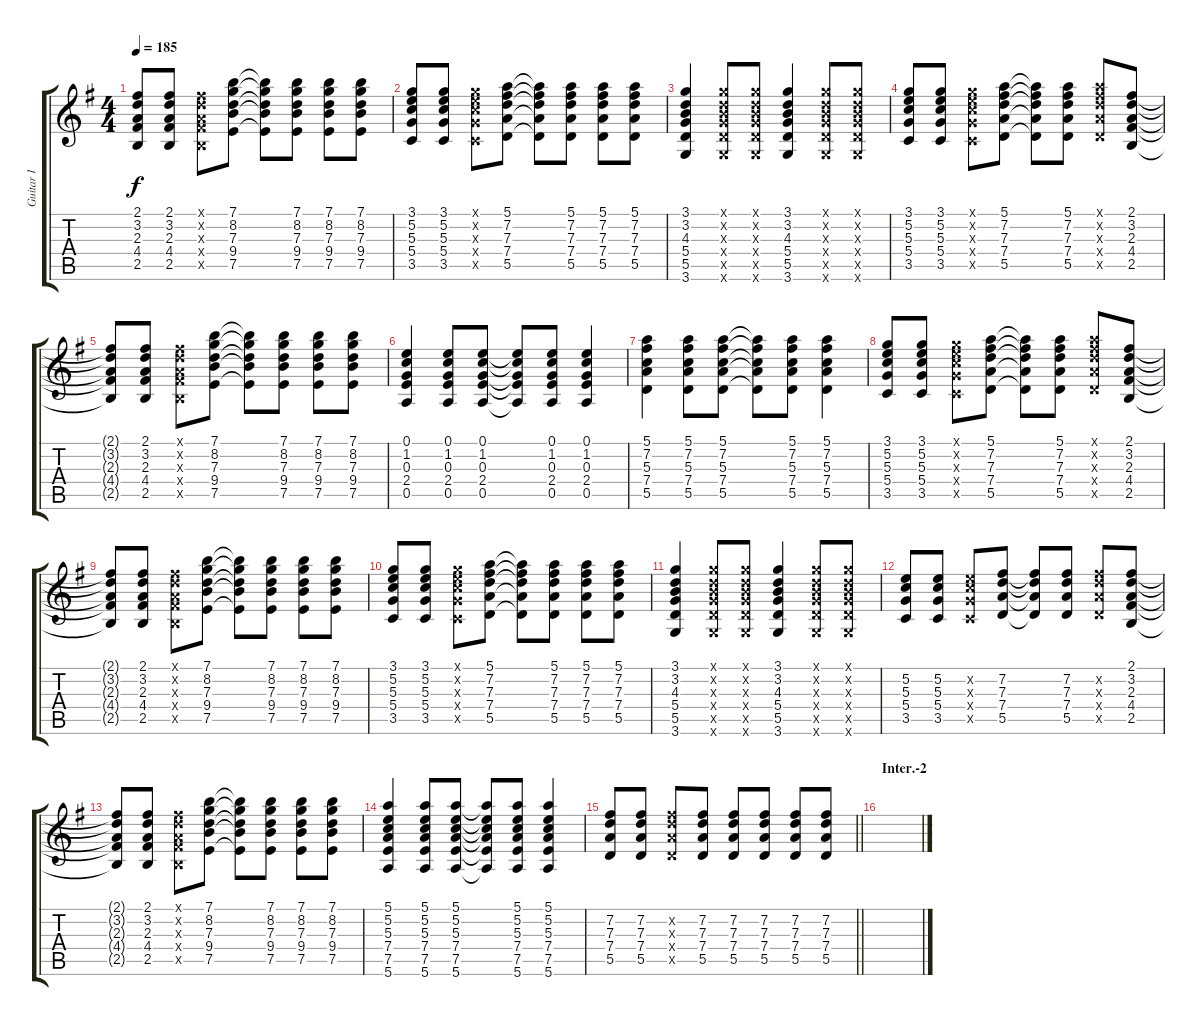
\track ("Guitar I" "Guitar I") {instrument overdrivenguitar}
\staff {score tabs}
\tuning (E4 B3 G3 D3 A2 E2) {hide}
\ts (4 4)
\tempo 185
\clef g2
\ks g
(2.1{t} 3.2{t} 2.3{t} 4.4{t} 2.5{t}).8{dy f} (2.1 3.2 2.3 4.4 2.5).8 (2.1{x} 3.2{x} 2.3{x} 4.4{x} 2.5{x}).8 (7.1 8.2 7.3 9.4 7.5).8 (7.1{t} 8.2{t} 7.3{t} 9.4{t} 7.5{t}).8 (7.1 8.2 7.3 9.4 7.5).8 (7.1 8.2 7.3 9.4 7.5).8 (7.1 8.2 7.3 9.4 7.5).8 |
(3.1 5.2 5.3 5.4 3.5).8 (3.1 5.2 5.3 5.4 3.5).8 (3.1{x} 5.2{x} 5.3{x} 5.4{x} 3.5{x}).8 (5.1 7.2 7.3 7.4 5.5).8 (5.1{t} 7.2{t} 7.3{t} 7.4{t} 5.5{t}).8 (5.1 7.2 7.3 7.4 5.5).8 (5.1 7.2 7.3 7.4 5.5).8 (5.1 7.2 7.3 7.4 5.5).8 |
(3.1 3.2 4.3 5.4 5.5 3.6).4 (3.1{x} 3.2{x} 4.3{x} 5.4{x} 5.5{x} 3.6{x}).8 (3.1{x} 3.2{x} 4.3{x} 5.4{x} 5.5{x} 3.6{x}).8 (3.1 3.2 4.3 5.4 5.5 3.6).4 (3.1{x} 3.2{x} 4.3{x} 5.4{x} 5.5{x} 3.6{x}).8 (3.1{x} 3.2{x} 4.3{x} 5.4{x} 5.5{x} 3.6{x}).8 |
(3.1 5.2 5.3 5.4 3.5).8 (3.1 5.2 5.3 5.4 3.5).8 (3.1{x} 5.2{x} 5.3{x} 5.4{x} 3.5{x}).8 (5.1 7.2 7.3 7.4 5.5).8 (5.1{t} 7.2{t} 7.3{t} 7.4{t} 5.5{t}).8 (5.1 7.2 7.3 7.4 5.5).8 (5.1{x} 7.2{x} 7.3{x} 7.4{x} 5.5{x}).8 (2.1 3.2 2.3 4.4 2.5).8 |
(2.1{t} 3.2{t} 2.3{t} 4.4{t} 2.5{t}).8 (2.1 3.2 2.3 4.4 2.5).8 (2.1{x} 3.2{x} 2.3{x} 4.4{x} 2.5{x}).8 (7.1 8.2 7.3 9.4 7.5).8 (7.1{t} 8.2{t} 7.3{t} 9.4{t} 7.5{t}).8 (7.1 8.2 7.3 9.4 7.5).8 (7.1 8.2 7.3 9.4 7.5).8 (7.1 8.2 7.3 9.4 7.5).8 |
(0.1 1.2 0.3 2.4 0.5).4 (0.1 1.2 0.3 2.4 0.5).8 (0.1 1.2 0.3 2.4 0.5).8 (0.1{t} 1.2{t} 0.3{t} 2.4{t} 0.5{t}).8 (0.1 1.2 0.3 2.4 0.5).8 (0.1 1.2 0.3 2.4 0.5).4 |
(5.1 7.2 5.3 7.4 5.5).4 (5.1 7.2 5.3 7.4 5.5).8 (5.1 7.2 5.3 7.4 5.5).8 (5.1{t} 7.2{t} 5.3{t} 7.4{t} 5.5{t}).8 (5.1 7.2 5.3 7.4 5.5).8 (5.1 7.2 5.3 7.4 5.5).4 |
(3.1 5.2 5.3 5.4 3.5).8 (3.1 5.2 5.3 5.4 3.5).8 (3.1{x} 5.2{x} 5.3{x} 5.4{x} 3.5{x}).8 (5.1 7.2 7.3 7.4 5.5).8 (5.1{t} 7.2{t} 7.3{t} 7.4{t} 5.5{t}).8 (5.1 7.2 7.3 7.4 5.5).8 (5.1{x} 7.2{x} 7.3{x} 7.4{x} 5.5{x}).8 (2.1 3.2 2.3 4.4 2.5).8 |
(2.1{t} 3.2{t} 2.3{t} 4.4{t} 2.5{t}).8 (2.1 3.2 2.3 4.4 2.5).8 (2.1{x} 3.2{x} 2.3{x} 4.4{x} 2.5{x}).8 (7.1 8.2 7.3 9.4 7.5).8 (7.1{t} 8.2{t} 7.3{t} 9.4{t} 7.5{t}).8 (7.1 8.2 7.3 9.4 7.5).8 (7.1 8.2 7.3 9.4 7.5).8 (7.1 8.2 7.3 9.4 7.5).8 |
(3.1 5.2 5.3 5.4 3.5).8 (3.1 5.2 5.3 5.4 3.5).8 (3.1{x} 5.2{x} 5.3{x} 5.4{x} 3.5{x}).8 (5.1 7.2 7.3 7.4 5.5).8 (5.1{t} 7.2{t} 7.3{t} 7.4{t} 5.5{t}).8 (5.1 7.2 7.3 7.4 5.5).8 (5.1 7.2 7.3 7.4 5.5).8 (5.1 7.2 7.3 7.4 5.5).8 |
(3.1 3.2 4.3 5.4 5.5 3.6).4 (3.1{x} 3.2{x} 4.3{x} 5.4{x} 5.5{x} 3.6{x}).8 (3.1{x} 3.2{x} 4.3{x} 5.4{x} 5.5{x} 3.6{x}).8 (3.1 3.2 4.3 5.4 5.5 3.6).4 (3.1{x} 3.2{x} 4.3{x} 5.4{x} 5.5{x} 3.6{x}).8 (3.1{x} 3.2{x} 4.3{x} 5.4{x} 5.5{x} 3.6{x}).8 |
(5.2 5.3 5.4 3.5).8 (5.2 5.3 5.4 3.5).8 (5.2{x} 5.3{x} 5.4{x} 3.5{x}).8 (7.2 7.3 7.4 5.5).8 (7.2{t} 7.3{t} 7.4{t} 5.5{t}).8 (7.2 7.3 7.4 5.5).8 (7.2{x} 7.3{x} 7.4{x} 5.5{x}).8 (2.1 3.2 2.3 4.4 2.5).8 |
(2.1{t} 3.2{t} 2.3{t} 4.4{t} 2.5{t}).8 (2.1 3.2 2.3 4.4 2.5).8 (2.1{x} 3.2{x} 2.3{x} 4.4{x} 2.5{x}).8 (7.1 8.2 7.3 9.4 7.5).8 (7.1{t} 8.2{t} 7.3{t} 9.4{t} 7.5{t}).8 (7.1 8.2 7.3 9.4 7.5).8 (7.1 8.2 7.3 9.4 7.5).8 (7.1 8.2 7.3 9.4 7.5).8 |
(5.1 5.2 5.3 7.4 7.5 5.6).4 (5.1 5.2 5.3 7.4 7.5 5.6).8 (5.1 5.2 5.3 7.4 7.5 5.6).8 (5.1{t} 5.2{t} 5.3{t} 7.4{t} 7.5{t} 5.6{t}).8 (5.1 5.2 5.3 7.4 7.5 5.6).8 (5.1 5.2 5.3 7.4 7.5 5.6).4 |
\barLineRight lightlight
(7.2 7.3 7.4 5.5).8 (7.2 7.3 7.4 5.5).8 (7.2{x} 7.3{x} 7.4{x} 5.5{x}).8 (7.2 7.3 7.4 5.5).8 (7.2 7.3 7.4 5.5).8 (7.2 7.3 7.4 5.5).8 (7.2 7.3 7.4 5.5).8 (7.2 7.3 7.4 5.5).8 |
\section ("" "Inter.-2")
